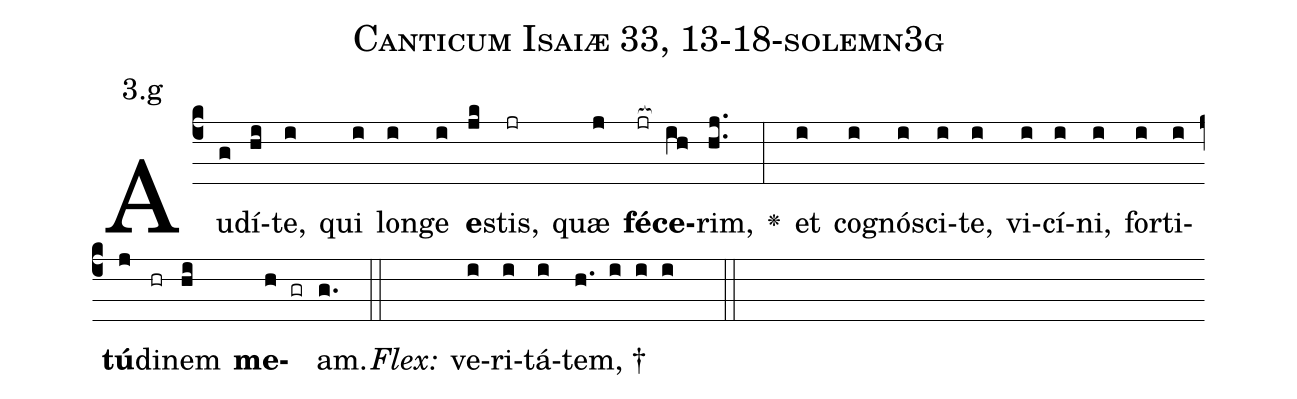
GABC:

name: Canticum Isaiæ 33, 13-18-solemn3g;
annotation: 3.g;
%%
(c4)Au(g)dí(hi)te,(i) qui(i) lon(i)ge(i) <b>e</b>(jk)stis,(jr) quæ(j) <b>fé</b>(jr[ocb:1{])<b>ce</b>(ih[ocb:0}])rim,(hj..) <v>\greheightstar</v>(:) et(i) co(i)gnó(i)sci(i)te,(i) vi(i)cí(i)ni,(i) for(i)ti(i)<b>tú</b>(j)di(hr)nem(hi) <b>me</b>(h gr)am.(g.) (::)
<i>Flex:</i>()  ve(i)ri(i)tá(i)tem, †(h. i i i  ::)

%E(i) u(i) o(j) u(hi) a(h) e.(g.) (::)
